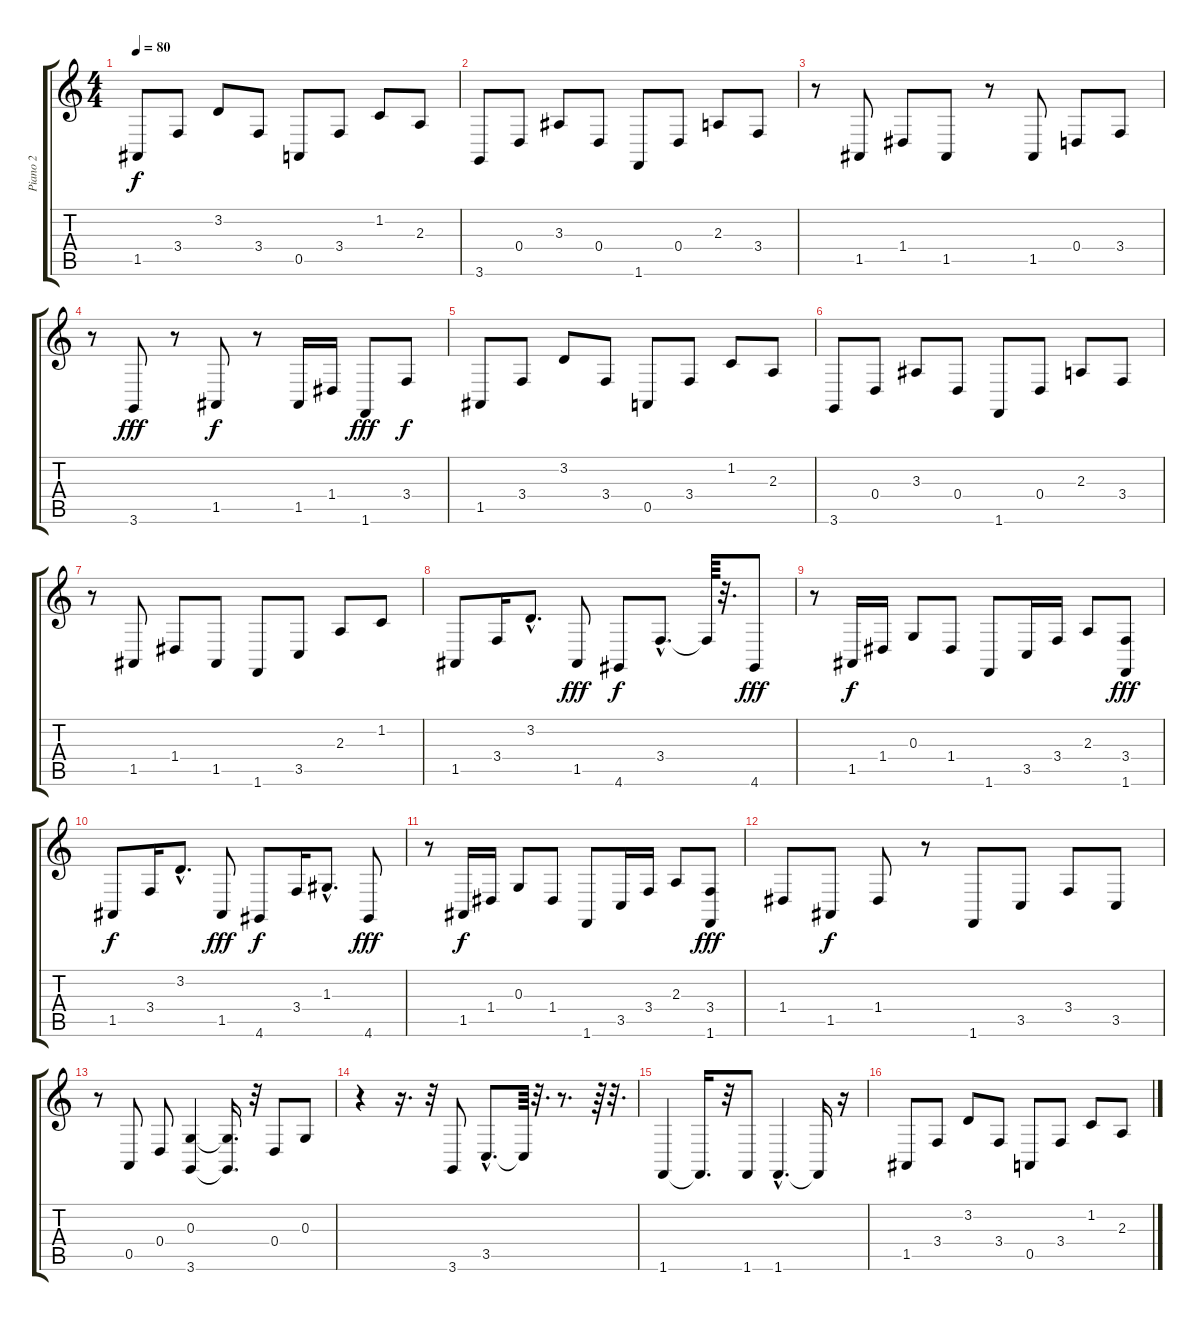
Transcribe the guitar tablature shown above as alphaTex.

\track ("Piano 2" "Piano 2") {instrument acousticgrandpiano}
\staff {score tabs}
\tuning (E4 B3 G3 D3 A2 E2) {hide}
\ts (4 4)
\tempo 80
\clef g2
\ks c
1.5.8{dy f} 3.4.8 3.2.8 3.4.8 0.5.8 3.4.8 1.2.8 2.3.8 |
3.6.8 0.4.8 3.3.8 0.4.8 1.6.8 0.4.8 2.3.8 3.4.8 |
r.8 1.5.8 1.4.8 1.5.8 r.8 1.5.8 0.4.8 3.4.8 |
r.8 3.6.8{dy fff} r.8 1.5.8{dy f} r.8 1.5.16 1.4.16 1.6.8{dy fff} 3.4.8{dy f} |
1.5.8 3.4.8 3.2.8 3.4.8 0.5.8 3.4.8 1.2.8 2.3.8 |
3.6.8 0.4.8 3.3.8 0.4.8 1.6.8 0.4.8 2.3.8 3.4.8 |
r.8 1.5.8 1.4.8 1.5.8 1.6.8 3.5.8 2.3.8 1.2.8 |
1.5.8 3.4.16 3.2{hac}.8{d} 1.5.8{dy fff} 4.6.8{dy f} 3.4{hac}.8{d} 3.4{t}.64 r.32{d} 4.6.8{dy fff} |
r.8 1.5.16{dy f} 1.4.16 0.3.8 1.4.8 1.6.8 3.5.16 3.4.16 2.3.8 (3.4 1.6).8{dy fff} |
1.5.8{dy f} 3.4.16 3.2{hac}.8{d} 1.5.8{dy fff} 4.6.8{dy f} 3.4.16 1.3{hac}.8{d} 4.6.8{dy fff} |
r.8 1.5.16{dy f} 1.4.16 0.3.8 1.4.8 1.6.8 3.5.16 3.4.16 2.3.8 (3.4 1.6).8{dy fff} |
1.4.8 1.5.8{dy f} 1.4.8 r.8 1.6.8 3.5.8 3.4.8 3.5.8 |
r.8 0.5.8 0.4.8 (0.3 3.6).4 (0.3{t} 3.6{t}).16{d} r.32 0.4.8 0.3.8 |
r.4 r.16{d} r.32 3.6.8 3.5{hac}.8{d} 3.5{t}.64 r.32{d} r.8{d} r.64 r.32{d} |
1.6.4 1.6{t}.16{d} r.32 1.6.8 1.6{hac}.4{d} 1.6{t}.16 r.16 |
1.5.8 3.4.8 3.2.8 3.4.8 0.5.8 3.4.8 1.2.8 2.3.8
